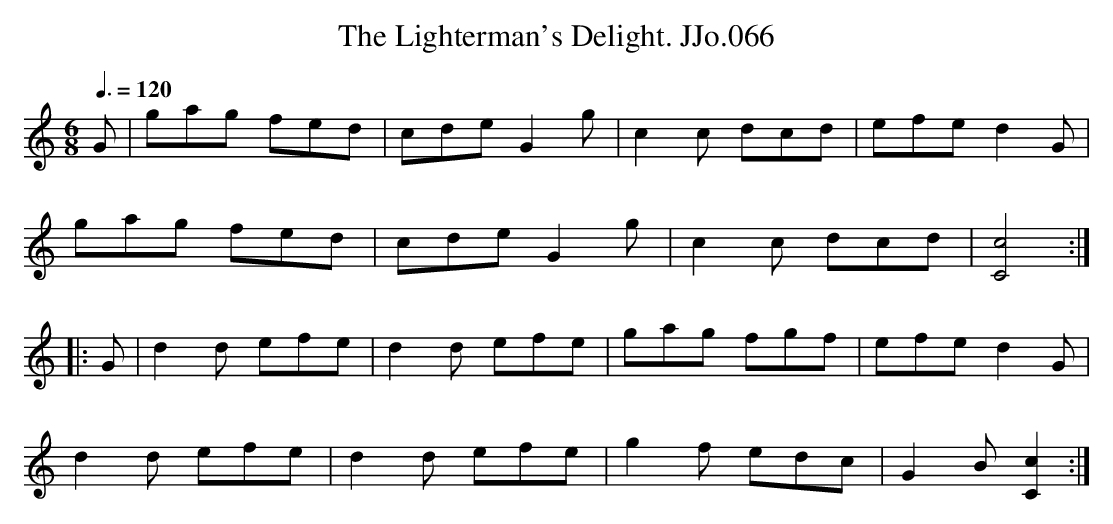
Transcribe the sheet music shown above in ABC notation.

X:1
T:Lighterman's Delight. JJo.066, The
M:6/8
L:1/8
Q:3/8=120
K:C
G|gag fed|cdeG2g|c2c dcd|efed2G|
gag fed|cdeG2g|c2c dcd|[c4C4]:|
|:G|d2d efe|d2d efe|gag fgf|efe d2G|
d2d efe|d2d efe|g2f edc|G2B[c2C2]:|
